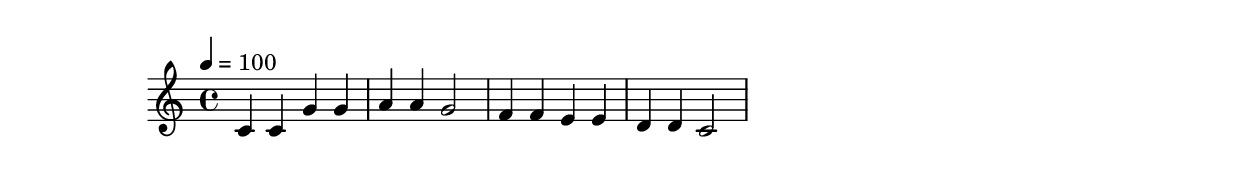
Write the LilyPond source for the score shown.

\score {
  \relative c' {
    \tempo 4 = 100
    
    c c g' g
    a a g2
    f4 f e e
    d d c2
  }
  
  \layout {}
  \midi {}
}
